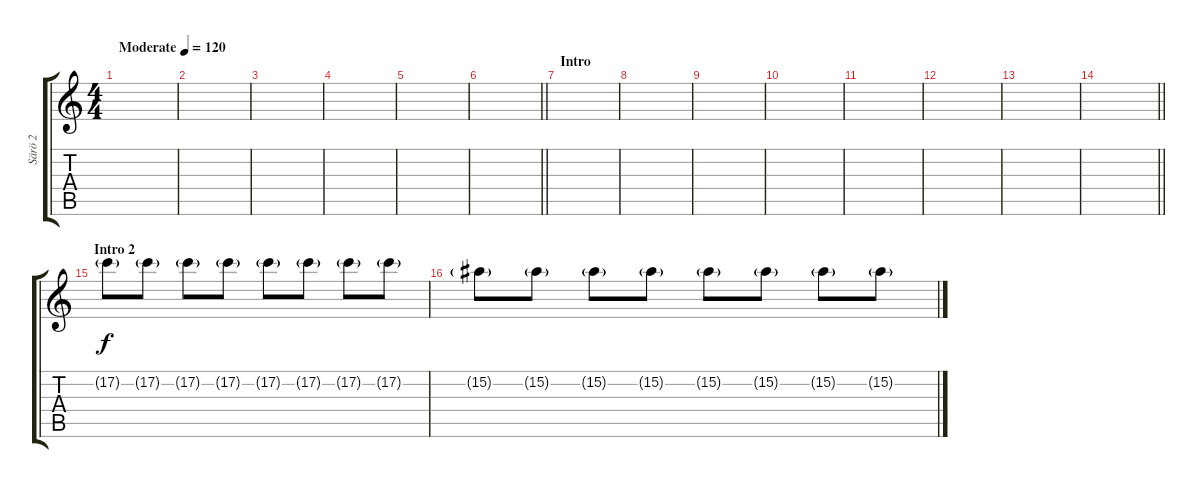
\track ("Särö 2" "Särö 2") {instrument distortionguitar}
\staff {score tabs}
\tuning (C4 G3 Eb3 Bb2 F2 C2) {hide}
\ts (4 4)
\tempo (120 "Moderate")
\clef g2
\ks c
|
|
|
|
|
\barLineRight lightlight
|
\section ("" "Intro")
|
|
|
|
|
|
|
\barLineRight lightlight
|
\section ("" "Intro 2")
17.2{g}.8 17.2{g}.8 17.2{g}.8 17.2{g}.8 17.2{g}.8 17.2{g}.8 17.2{g}.8 17.2{g}.8 |
15.2{g}.8 15.2{g}.8 15.2{g}.8 15.2{g}.8 15.2{g}.8 15.2{g}.8 15.2{g}.8 15.2{g}.8
